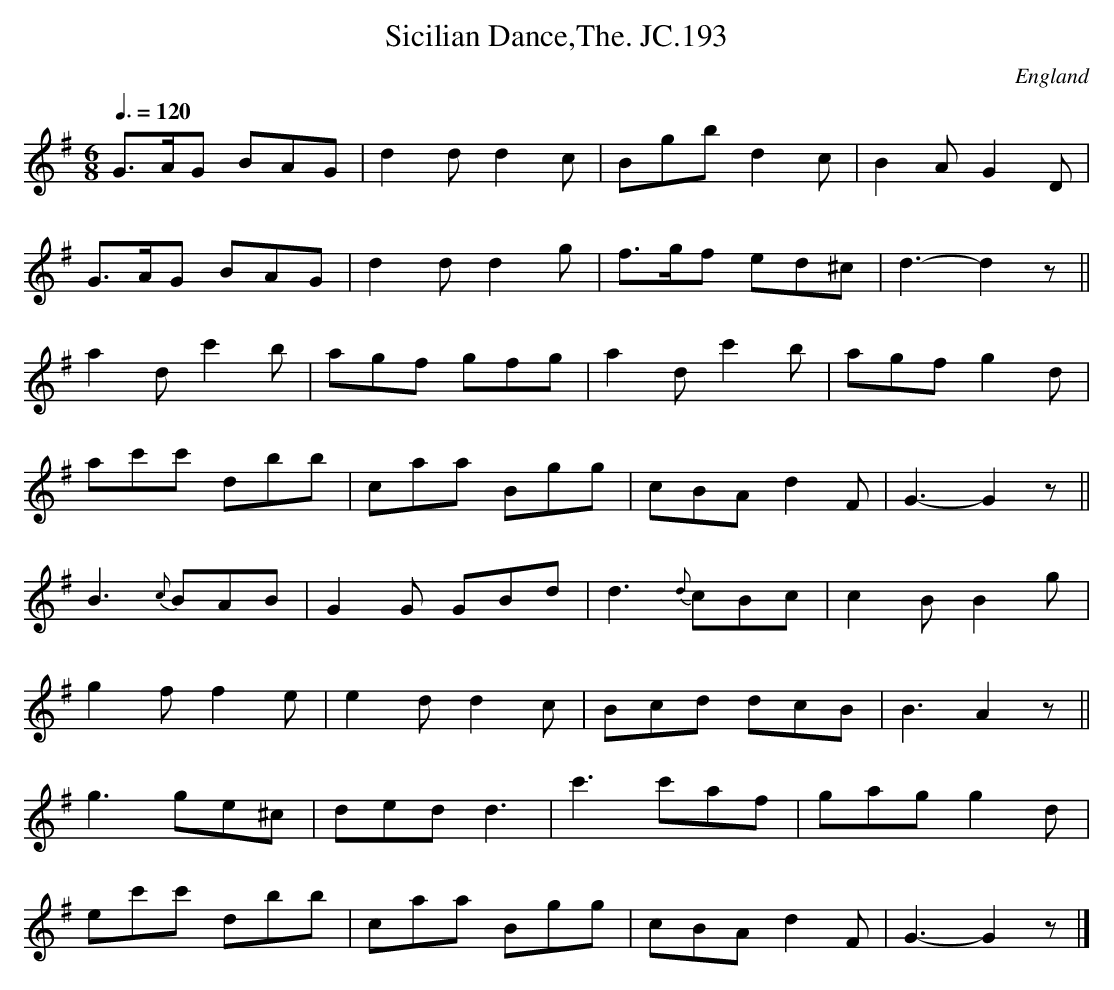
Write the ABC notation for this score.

X:1
T:Sicilian Dance,The. JC.193
O:England
M:6/8
L:1/8
Q:3/8=120
K:G major
G>AG BAG|\
d2dd2c|Bgbd2c|B2AG2D|!
G>AG BAG|d2dd2g|f>gf ed^c|d3-d2z||!
a2dc'2b|agf gfg|a2dc'2b|agfg2d|!
ac'c' dbb|caa Bgg|cBAd2F|G3-G2z||!
B3{c}BAB|G2G GBd|d3{d}cBc|c2BB2g|!
g2ff2e|e2dd2c|Bcd dcB|B3A2z||!
g3ge^c|dedd3|c'3c'af|gagg2d|!
ec'c' dbb|caa Bgg|cBAd2F|G3-G2z|]
